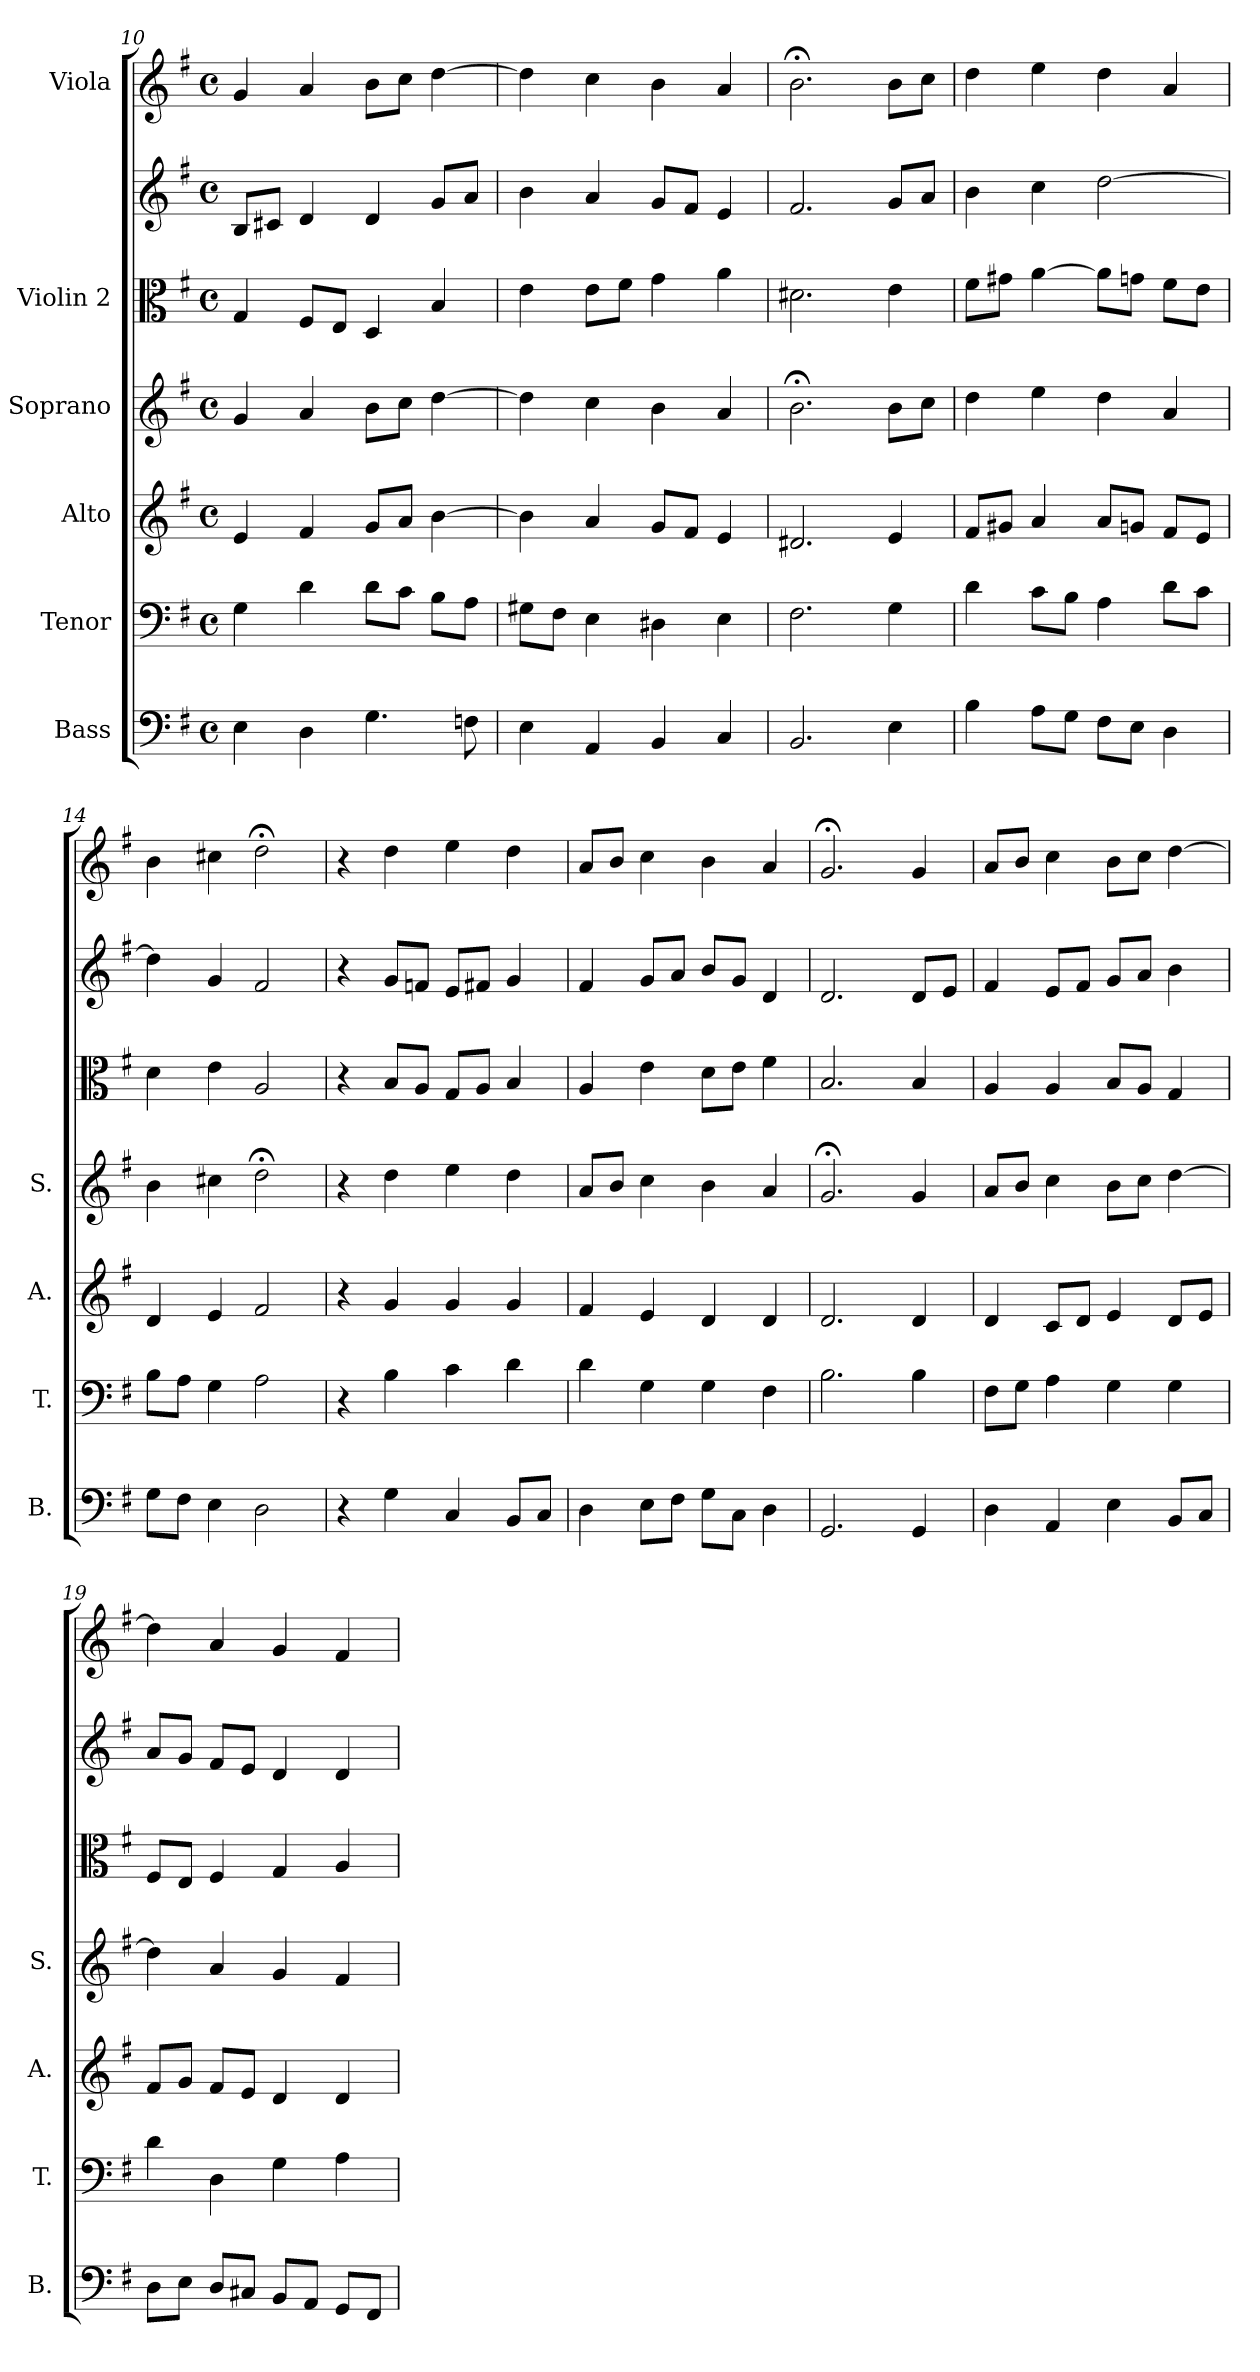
**kern	**kern	**kern	**kern	**kern	**kern	**kern
*part6	*part5	*part4	*part3	*part2	*part2	*part1
*staff7	*staff6	*staff5	*staff4	*staff3	*staff2	*staff1
*I"Bass	*I"Tenor	*I"Alto	*I"Soprano	*I"Violin 2	*	*I"Viola
*I'B.	*I'T.	*I'A.	*I'S.	*	*	*
!!LO:PB:g=z
*clefF4	*clefF4	*clefG2	*clefG2	*clefC3	*clefG2	*clefG2
*k[f#]	*k[f#]	*k[f#]	*k[f#]	*k[f#]	*k[f#]	*k[f#]
*G:	*G:	*G:	*G:	*G:	*G:	*G:
*M4/4	*M4/4	*M4/4	*M4/4	*M4/4	*M4/4	*M4/4
*met(c)	*met(c)	*met(c)	*met(c)	*met(c)	*met(c)	*met(c)
=10	=10	=10	=10	=10	=10	=10
4E\	4G\	4e/	4g/	4G/	8B/L	4g/
.	.	.	.	.	8c#X/J	.
4D\	4d\	4f#/	4a/	8F#/L	4d/	4a/
.	.	.	.	8E/J	.	.
4.G\	8d\L	8g/L	8b\L	4D/	4d/	8b\L
.	8c\J	8a/J	8cc\J	.	.	8cc\J
.	8B\L	[4b\	[4dd\	4B/	8g/L	[4dd\
8Fn\	8A\J	.	.	.	8a/J	.
=11	=11	=11	=11	=11	=11	=11
4E\	8G#X\L	4b\]	4dd\]	4e\	4b\	4dd\]
.	8F#\J	.	.	.	.	.
4AA/	4E\	4a/	4cc\	8e\L	4a/	4cc\
.	.	.	.	8f#\J	.	.
4BB/	4D#X\	8g/L	4b\	4g\	8g/L	4b\
.	.	8f#/J	.	.	8f#/J	.
4C/	4E\	4e/	4a/	4a\	4e/	4a/
=12	=12	=12	=12	=12	=12	=12
2.BB/	2.F#\	2.d#X/	2.b;<\	2.d#X\	2.f#/	2.b;<\
4E\	4G\	4e/	8b\L	4e\	8g/L	8b\L
.	.	.	8cc\J	.	8a/J	8cc\J
=13	=13	=13	=13	=13	=13	=13
4B\	4d\	8f#/L	4dd\	8f#\L	4b\	4dd\
.	.	8g#X/J	.	8g#X\J	.	.
8A\L	8c\L	4a/	4ee\	[4a\	4cc\	4ee\
8G\J	8B\J	.	.	.	.	.
8F#\L	4A\	8a/L	4dd\	8a\L]	[2dd\	4dd\
8E\J	.	8gn/J	.	8gn\J	.	.
4D\	8d\L	8f#/L	4a/	8f#\L	.	4a/
.	8c\J	8e/J	.	8e\J	.	.
=14	=14	=14	=14	=14	=14	=14
8G\L	8B\L	4d/	4b\	4d\	4dd\]	4b\
8F#\J	8A\J	.	.	.	.	.
4E\	4G\	4e/	4cc#X\	4e\	4g/	4cc#X\
2D\	2A\	2f#/	2dd;<\	2A/	2f#/	2dd;<\
!!LO:LB:g=z
=15	=15	=15	=15	=15	=15	=15
4r	4r	4r	4r	4r	4r	4r
4G\	4B\	4g/	4dd\	8B/L	8g/L	4dd\
.	.	.	.	8A/J	8fn/J	.
4C/	4c\	4g/	4ee\	8G/L	8e/L	4ee\
.	.	.	.	8A/J	8f#X/J	.
8BB/L	4d\	4g/	4dd\	4B/	4g/	4dd\
8C/J	.	.	.	.	.	.
=16	=16	=16	=16	=16	=16	=16
4D\	4d\	4f#/	8a/L	4A/	4f#/	8a/L
.	.	.	8b/J	.	.	8b/J
8E\L	4G\	4e/	4cc\	4e\	8g/L	4cc\
8F#\J	.	.	.	.	8a/J	.
8G\L	4G\	4d/	4b\	8d\L	8b/L	4b\
8C\J	.	.	.	8e\J	8g/J	.
4D\	4F#\	4d/	4a/	4f#\	4d/	4a/
=17	=17	=17	=17	=17	=17	=17
2.GG/	2.B\	2.d/	2.g;</	2.B/	2.d/	2.g;</
4GG/	4B\	4d/	4g/	4B/	8d/L	4g/
.	.	.	.	.	8e/J	.
=18	=18	=18	=18	=18	=18	=18
4D\	8F#\L	4d/	8a/L	4A/	4f#/	8a/L
.	8G\J	.	8b/J	.	.	8b/J
4AA/	4A\	8c/L	4cc\	4A/	8e/L	4cc\
.	.	8d/J	.	.	8f#/J	.
4E\	4G\	4e/	8b\L	8B/L	8g/L	8b\L
.	.	.	8cc\J	8A/J	8a/J	8cc\J
8BB/L	4G\	8d/L	[4dd\	4G/	4b\	[4dd\
8C/J	.	8e/J	.	.	.	.
=19	=19	=19	=19	=19	=19	=19
8D\L	4d\	8f#/L	4dd\]	8F#/L	8a/L	4dd\]
8E\J	.	8g/J	.	8E/J	8g/J	.
8D/L	4D\	8f#/L	4a/	4F#/	8f#/L	4a/
8C#X/J	.	8e/J	.	.	8e/J	.
8BB/L	4G\	4d/	4g/	4G/	4d/	4g/
8AA/J	.	.	.	.	.	.
8GG/L	4A\	4d/	4f#/	4A/	4d/	4f#/
8FF#/J	.	.	.	.	.	.
=	=	=	=	=	=	=
*-	*-	*-	*-	*-	*-	*-
